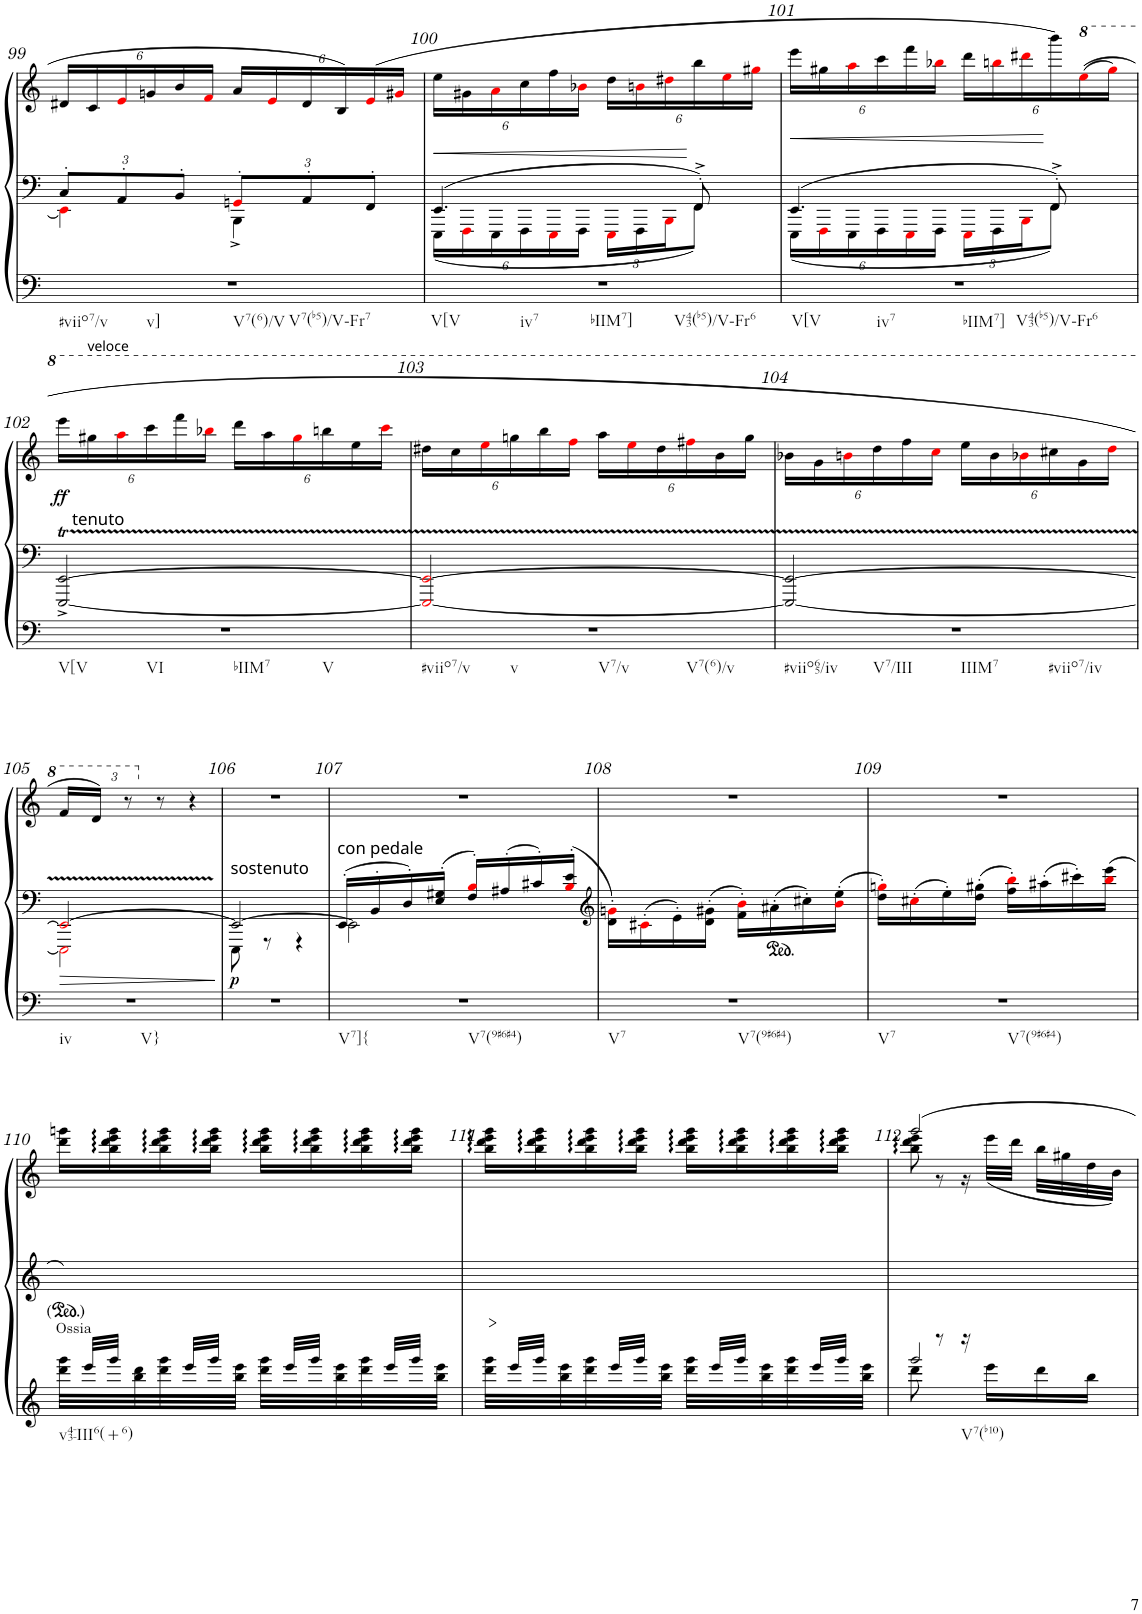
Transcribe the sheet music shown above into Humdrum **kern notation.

**kern	**kern	**kern	**dynam
*part1	*part1	*part1	*part1
*staff3	*staff2	*staff1	*staff1/2/3
*I"Klavier	*	*	*
*I'Klav.	*	*	*
!!LO:PB:g=z
*clefF4	*clefF4	*clefG2	*
*k[]	*k[]	*k[]	*
*C:	*C:	*C:	*
*M2/4	*M2/4	*M2/4	*
*	*Xbrackettup	*Xbrackettup	*
=99	=99	=99	=99
*	*^	*	*
!LO:TX:b:t=#viio7/v	!	!	!	!
!LO:TX:b:t=v]	!	!	!	!
!LO:TX:b:t=V7(6)/V	!	!	!	!
!LO:TX:b:t=V7(b5)/V-Fr7	!	!	!	!
2r	12C'/L	4EEi\]	24d#X/LL	.
.	.	.	24c/	.
.	12AA'/	.	24ei/	.
.	.	.	24gn/	.
.	12BB'/J	.	24b/	.
.	.	.	24fi/JJ	.
.	12GGn'i/L	4BBB^\	24a/LL	.
.	.	.	24ei/	.
.	12AA'/	.	24d#/	.
.	.	.	24B/	.
.	12FF'/J	.	(24ei/	.
.	.	.	24g#Xi/JJ	.
=100	=100	=100	=100	=100
!LO:TX:b:t=V[V	!	!	!	!
!LO:TX:b:t=iv7	!	!	!	!
!LO:TX:b:t=bIIM7]	!	!	!	!
!LO:TX:b:t=V43(b5)/V-Fr6	!	!	!	!
2r	4.EE/	24EEE\LL	24ee\LL	.
.	.	24FFFi\	24g#X\	.
.	.	24EEE\	24ai\	.
.	.	24FFF\	24cc\	.
.	.	24EEEi\	24ff\	.
.	.	24FFF\JJ	24b-Xi\JJ	.
.	.	24EEEi\LL	24dd\LL	.
.	.	24FFF\	24bni\	.
.	.	24BBBi\J	24dd#Xi\	.
.	8FF'^/	8FF\J	24bb\	.
.	.	.	24eei\	.
.	.	.	24gg#Xi\JJ	.
=101	=101	=101	=101	=101
!LO:TX:b:t=V[V	!	!	!	!
!LO:TX:b:t=iv7	!	!	!	!
!LO:TX:b:t=bIIM7]	!	!	!	!
!LO:TX:b:t=V43(b5)/V-Fr6	!	!	!	!
2r	4.EE/	24EEE\LL	24eee\LL	.
.	.	24FFFi\	24gg#X\	.
.	.	24EEE\	24aai\	.
.	.	24FFF\	24ccc\	.
.	.	24EEEi\	24fff\	.
.	.	24FFF\JJ	24bb-Xi\JJ	.
.	.	24EEEi\LL	24ddd\LL	.
.	.	24FFF\	24bbni\	.
.	.	24BBBi\J	24ddd#Xi\	.
.	8FF'^/	8FF\J	24bbb\)	.
.	.	.	((24eeei\	.
.	.	.	24ggg#i\JJ)	.
*	*v	*v	*	*
!!LO:LB:g=z
=102	=102	=102	=102
!	!LO:TX:a:t=tenuto	!	!
!LO:TX:b:t=V[V	!	!	!
!LO:TX:b:t=VI	!	!	!
!LO:TX:b:t=bIIM7	!	!	!
!LO:TX:b:t=V	!	!	!
!	!	!	!LO:DY:b
2r	[2EEE/T^ [2EE/T^	24eeee\LL	ff
!	!	!LO:TX:a:t=veloce	!
.	.	24ggg#X\	.
.	.	24aaai\	.
.	.	24cccc\	.
.	.	24ffff\	.
.	.	24bbb-Xi\JJ	.
.	.	24dddd\LL	.
.	.	24aaa\	.
.	.	24ggg#i\	.
.	.	24bbbn\	.
.	.	24eee\	.
.	.	24cccci\JJ	.
=103	=103	=103	=103
!LO:TX:b:t=#viio7/v	!	!	!
!LO:TX:b:t=v	!	!	!
!LO:TX:b:t=V7/v	!	!	!
!LO:TX:b:t=V7(6)/v	!	!	!
2r	2EEEi/_ 2EEi/_	24ddd#X\LL	.
.	.	24ccc\	.
.	.	24eeei\	.
.	.	24gggn\	.
.	.	24bbb\	.
.	.	24fffi\JJ	.
.	.	24aaa\LL	.
.	.	24eeei\	.
.	.	24ddd#\	.
.	.	24fff#Xi\	.
.	.	24bb\	.
.	.	24ggg\JJ	.
=104	=104	=104	=104
!LO:TX:b:t=#viio65/iv	!	!	!
!LO:TX:b:t=V7/III	!	!	!
!LO:TX:b:t=IIIM7	!	!	!
!LO:TX:b:t=#viio7/iv	!	!	!
2r	2EEE/_ 2EE/_	24bb-X\LL	.
.	.	24gg\	.
.	.	24bbni\	.
.	.	24ddd\	.
.	.	24fff\	.
.	.	24ccci\JJ	.
.	.	24eee\LL	.
.	.	24bb\	.
.	.	24bb-Xi\	.
.	.	24ccc#X\	.
.	.	24gg\	.
.	.	24dddi\JJ	.
!!LO:LB:g=z
=105	=105	=105	=105
*	*^	*	*
!LO:TX:b:t=iv	!	!	!	!
!LO:TX:b:t=V}	!	!	!	!
2r	2EEi/_	2EEEi\]	24ff/LL	.
.	.	.	24dd/JJ)	.
.	.	.	12r	.
.	.	.	12r	.
.	.	.	4r	.
=106	=106	=106	=106	=106
!	!LO:TX:a:t=sostenuto	!	!	!
!	!	!	!	!LO:DY:b=2
2r	2EE/_	8EEE\	2r	p
.	.	8r	.	.
.	.	4r	.	.
=107	=107	=107	=107	=107
!	!LO:TX:a:t=con pedale	!	!	!
!LO:TX:b:t=V7]{	!	!	!	!
!LO:TX:b:t=V7(9#6#4)	!	!	!	!
2r	16EE'/LL	2EE\]	2r	.
.	16BB'/	.	.	.
.	16D'/	.	.	.
.	16E/' 16G#X/'JJ	.	.	.
.	16F/' 16Bi/'LL	.	.	.
.	16A#X'/	.	.	.
.	16c#X'/	.	.	.
.	16Bi/' 16e/'JJ	.	.	.
*	*v	*v	*	*
=108	=108	=108	=108
*	*clefG2	*	*
!LO:TX:b:t=V7	!	!	!
!LO:TX:b:t=V7(9#6#4)	!	!	!
2r	16d\' 16gni\'LL	2r	.
.	16c#X'i\	.	.
.	16e'\	.	.
.	16d\' 16g#X\'JJ	.	.
.	16f\' 16bi\'LL	.	.
.	16a#X'\	.	.
.	16cc#X'\	.	.
.	16bi\' 16ee\'JJ	.	.
=109	=109	=109	=109
!LO:TX:b:t=V7	!	!	!
!LO:TX:b:t=V7(9#6#4)	!	!	!
2r	16dd\' 16ggni\'LL	2r	.
.	16cc#X'i\	.	.
.	16ee'\	.	.
.	16dd\' 16gg#X\'JJ	.	.
.	16ff\' 16bbi\'LL	.	.
.	16aa#X'\	.	.
.	16ccc#X'\	.	.
.	16bbi\ 16eee\JJ	.	.
!!LO:LB:g=z
=110	=110	=110	=110
*^	*	*	*
!LO:TX:a:t=Ossia	!	!	!	!
!LO:TX:b:t=v43-III6(+6)	!	!	!	!
32ddd\ 32ggg\LLL	32ryy	2ryy	16ddd\ 16gggn\LL	.
32ryy	32eee/LLL	.	.	.
32ryy	32ggg/JJJ	.	16bb\ 16ddd\ 16eee\ 16ggg\	.
32bb\ 32ddd\	32ryy	.	.	.
32ddd\ 32ggg\	32ryy	.	16bb\ 16ddd\ 16eee\ 16ggg\	.
32ryy	32eee/LLL	.	.	.
32ryy	32ggg/JJJ	.	16bb\ 16ddd\ 16eee\ 16ggg\JJ	.
32bb\ 32eee\JJJ	32ryy	.	.	.
32ddd\ 32ggg\LLL	32ryy	.	16bb\ 16ddd\ 16eee\ 16ggg\LL	.
32ryy	32eee/LLL	.	.	.
32ryy	32ggg/JJJ	.	16bb\ 16ddd\ 16eee\ 16ggg\	.
32bb\ 32eee\	32ryy	.	.	.
32ddd\ 32ggg\	32ryy	.	16bb\ 16ddd\ 16eee\ 16ggg\	.
32ryy	32eee/LLL	.	.	.
32ryy	32ggg/JJJ	.	16bb\ 16ddd\ 16eee\ 16ggg\JJ	.
32bb\ 32eee\JJJ	32ryy	.	.	.
=111	=111	=111	=111	=111
32ddd\ 32ggg\LLL	32ryy	2ryy	16bb\ 16ddd\ 16eee\ 16ggg\LL	.
32ryy	32eee/LLL	.	.	.
32ryy	32ggg/JJJ	.	16bb\ 16ddd\ 16eee\ 16ggg\	.
32bb\ 32eee\	32ryy	.	.	.
32ddd\ 32ggg\	32ryy	.	16bb\ 16ddd\ 16eee\ 16ggg\	.
32ryy	32eee/LLL	.	.	.
32ryy	32ggg/JJJ	.	16bb\ 16ddd\ 16eee\ 16ggg\JJ	.
32bb\ 32eee\JJJ	32ryy	.	.	.
32ddd\ 32ggg\LLL	32ryy	.	16bb\ 16ddd\ 16eee\ 16ggg\LL	.
32ryy	32eee/LLL	.	.	.
32ryy	32ggg/JJJ	.	16bb\ 16ddd\ 16eee\ 16ggg\	.
32bb\ 32eee\	32ryy	.	.	.
32ddd\ 32ggg\	32ryy	.	16bb\ 16ddd\ 16eee\ 16ggg\	.
32ryy	32eee/LLL	.	.	.
32ryy	32ggg/JJJ	.	16bb\ 16ddd\ 16eee\ 16ggg\JJ	.
32bb\ 32eee\JJJ	32ryy	.	.	.
=112	=112	=112	=112	=112
*	*	*	*^	*
2ggg/	8ddd\	2ryy	2ggg/	8bb\ 8ddd\ 8eee\	.
.	8r	.	.	8r	.
!	!LO:TX:b:t=V7(b10)	!	!	!	!
.	16r	.	.	16r	.
.	16eee\LL	.	.	(32eee\LLL	.
.	.	.	.	32ddd\JJJ	.
.	16ddd\	.	.	32bb\LLL	.
.	.	.	.	32gg#X\	.
.	16bb\JJ	.	.	32dd\	.
.	.	.	.	32b\JJJ)	.
*v	*v	*	*v	*v	*
=	=	=	=
*-	*-	*-	*-
